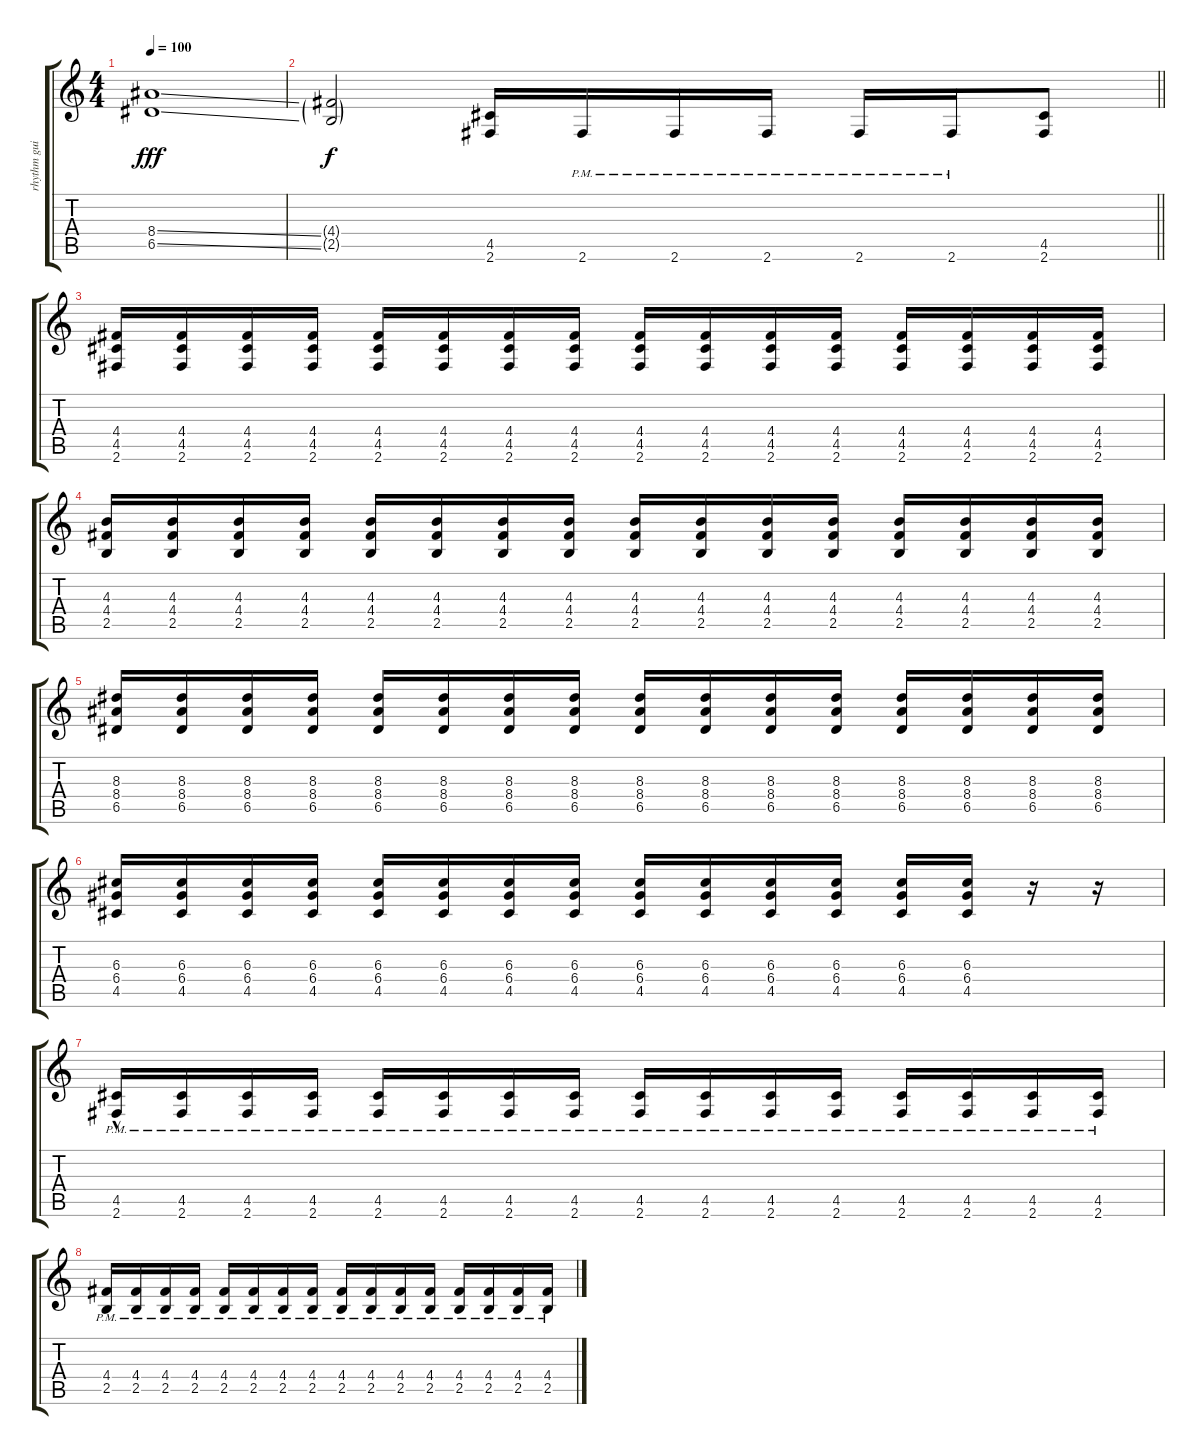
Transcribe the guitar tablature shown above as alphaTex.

\track ("rhythm guitar 1" "rhythm gui") {instrument overdrivenguitar}
\staff {score tabs}
\tuning (E4 B3 G3 D3 A2 E2) {hide}
\ts (4 4)
\tempo 100
\clef g2
\ks c
(8.4{ss} 6.5{ss}).1{dy fff} |
\barLineRight lightlight
(4.4{g} 2.5{g}).2{dy f} (4.5 2.6).16 2.6{pm}.16 2.6{pm}.16 2.6{pm}.16 2.6{pm}.16 2.6{pm}.16 (4.5 2.6).8 |
(4.4 4.5 2.6).16 (4.4 4.5 2.6).16 (4.4 4.5 2.6).16 (4.4 4.5 2.6).16 (4.4 4.5 2.6).16 (4.4 4.5 2.6).16 (4.4 4.5 2.6).16 (4.4 4.5 2.6).16 (4.4 4.5 2.6).16 (4.4 4.5 2.6).16 (4.4 4.5 2.6).16 (4.4 4.5 2.6).16 (4.4 4.5 2.6).16 (4.4 4.5 2.6).16 (4.4 4.5 2.6).16 (4.4 4.5 2.6).16 |
(4.3 4.4 2.5).16 (4.3 4.4 2.5).16 (4.3 4.4 2.5).16 (4.3 4.4 2.5).16 (4.3 4.4 2.5).16 (4.3 4.4 2.5).16 (4.3 4.4 2.5).16 (4.3 4.4 2.5).16 (4.3 4.4 2.5).16 (4.3 4.4 2.5).16 (4.3 4.4 2.5).16 (4.3 4.4 2.5).16 (4.3 4.4 2.5).16 (4.3 4.4 2.5).16 (4.3 4.4 2.5).16 (4.3 4.4 2.5).16 |
(8.3 8.4 6.5).16 (8.3 8.4 6.5).16 (8.3 8.4 6.5).16 (8.3 8.4 6.5).16 (8.3 8.4 6.5).16 (8.3 8.4 6.5).16 (8.3 8.4 6.5).16 (8.3 8.4 6.5).16 (8.3 8.4 6.5).16 (8.3 8.4 6.5).16 (8.3 8.4 6.5).16 (8.3 8.4 6.5).16 (8.3 8.4 6.5).16 (8.3 8.4 6.5).16 (8.3 8.4 6.5).16 (8.3 8.4 6.5).16 |
(6.3 6.4 4.5).16 (6.3 6.4 4.5).16 (6.3 6.4 4.5).16 (6.3 6.4 4.5).16 (6.3 6.4 4.5).16 (6.3 6.4 4.5).16 (6.3 6.4 4.5).16 (6.3 6.4 4.5).16 (6.3 6.4 4.5).16 (6.3 6.4 4.5).16 (6.3 6.4 4.5).16 (6.3 6.4 4.5).16 (6.3 6.4 4.5).16 (6.3 6.4 4.5).16 r.16 r.16 |
(4.5{hac pm} 2.6{pm}).16 (4.5{pm} 2.6{pm}).16 (4.5{pm} 2.6{pm}).16 (4.5{pm} 2.6{pm}).16 (4.5{pm} 2.6{pm}).16 (4.5{pm} 2.6{pm}).16 (4.5{pm} 2.6{pm}).16 (4.5{pm} 2.6{pm}).16 (4.5{pm} 2.6{pm}).16 (4.5{pm} 2.6{pm}).16 (4.5{pm} 2.6{pm}).16 (4.5{pm} 2.6{pm}).16 (4.5{pm} 2.6{pm}).16 (4.5{pm} 2.6{pm}).16 (4.5{pm} 2.6{pm}).16 (4.5{pm} 2.6{pm}).16 |
(4.4{pm} 2.5{pm}).16 (4.4{pm} 2.5{pm}).16 (4.4{pm} 2.5{pm}).16 (4.4{pm} 2.5{pm}).16 (4.4{pm} 2.5{pm}).16 (4.4{pm} 2.5{pm}).16 (4.4{pm} 2.5{pm}).16 (4.4{pm} 2.5{pm}).16 (4.4{pm} 2.5{pm}).16 (4.4{pm} 2.5{pm}).16 (4.4{pm} 2.5{pm}).16 (4.4{pm} 2.5{pm}).16 (4.4{pm} 2.5{pm}).16 (4.4{pm} 2.5{pm}).16 (4.4{pm} 2.5{pm}).16 (4.4{pm} 2.5{pm}).16
